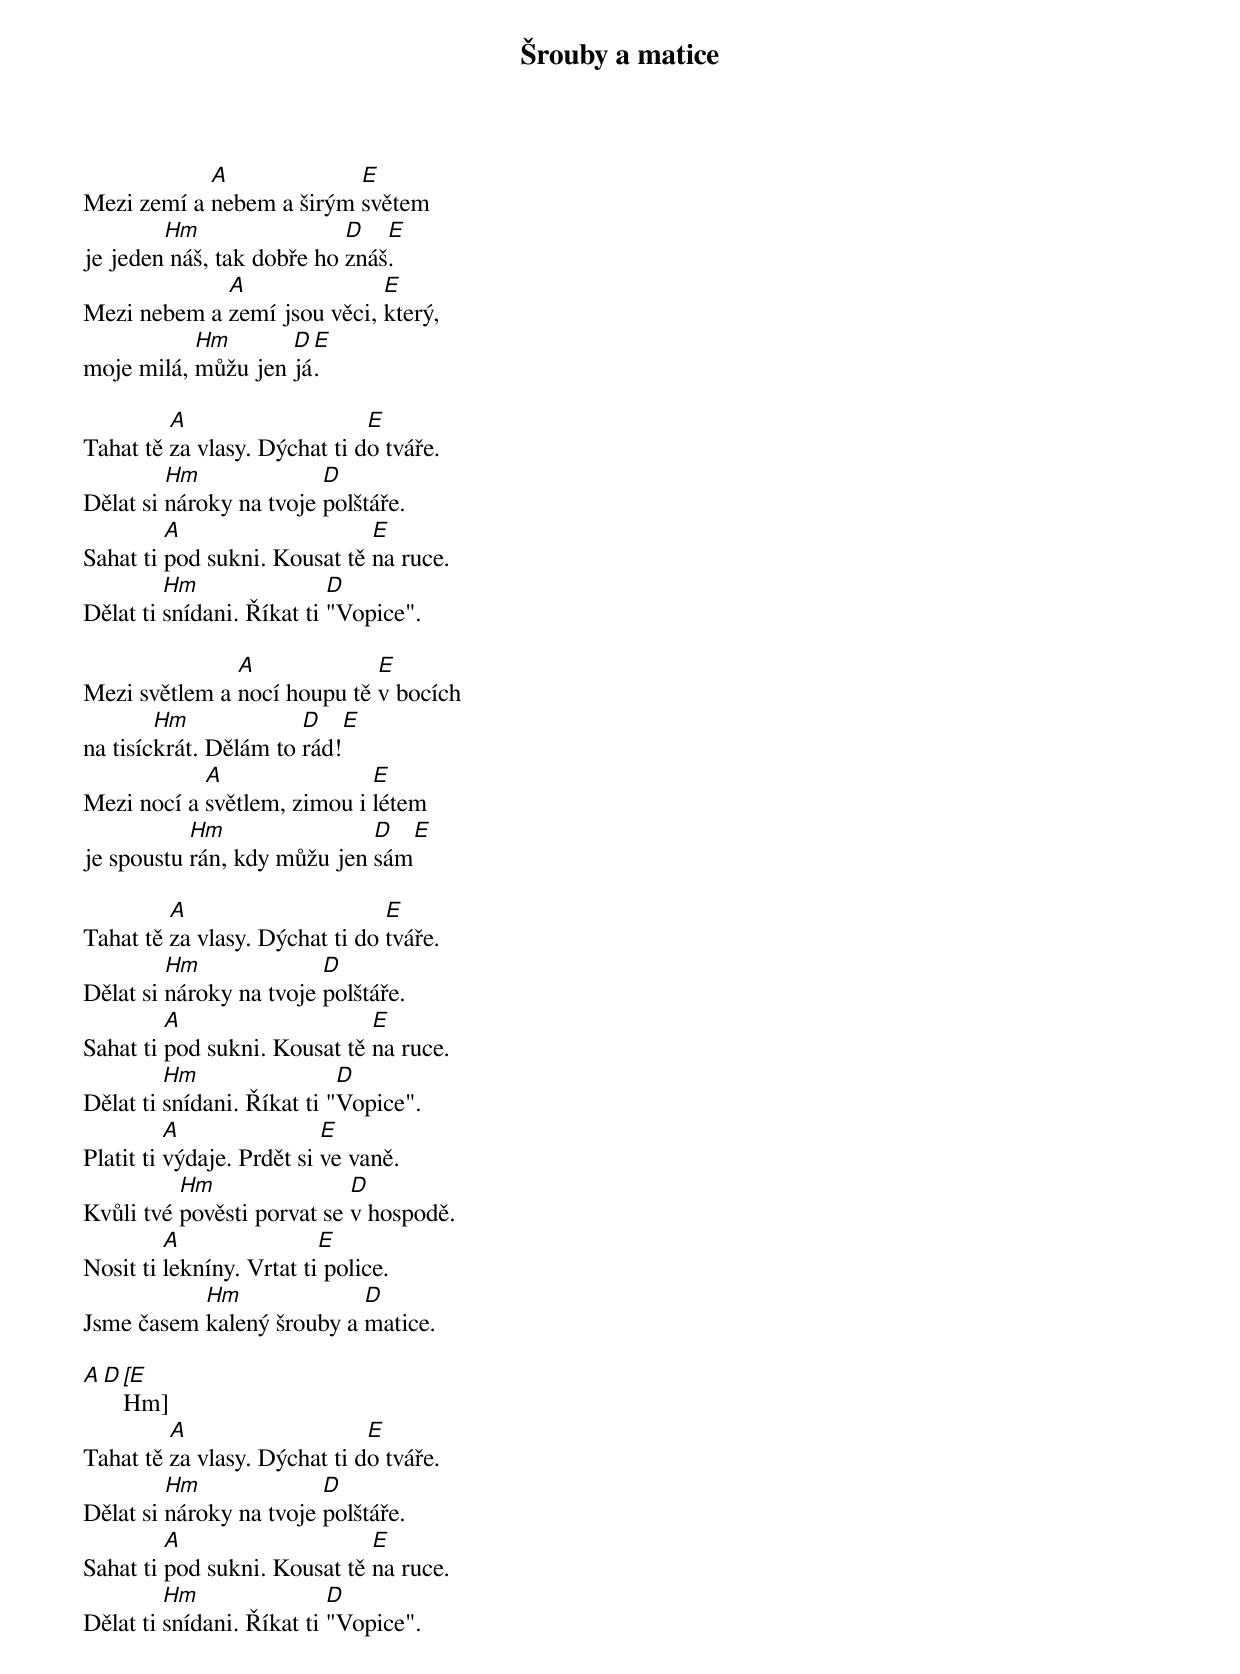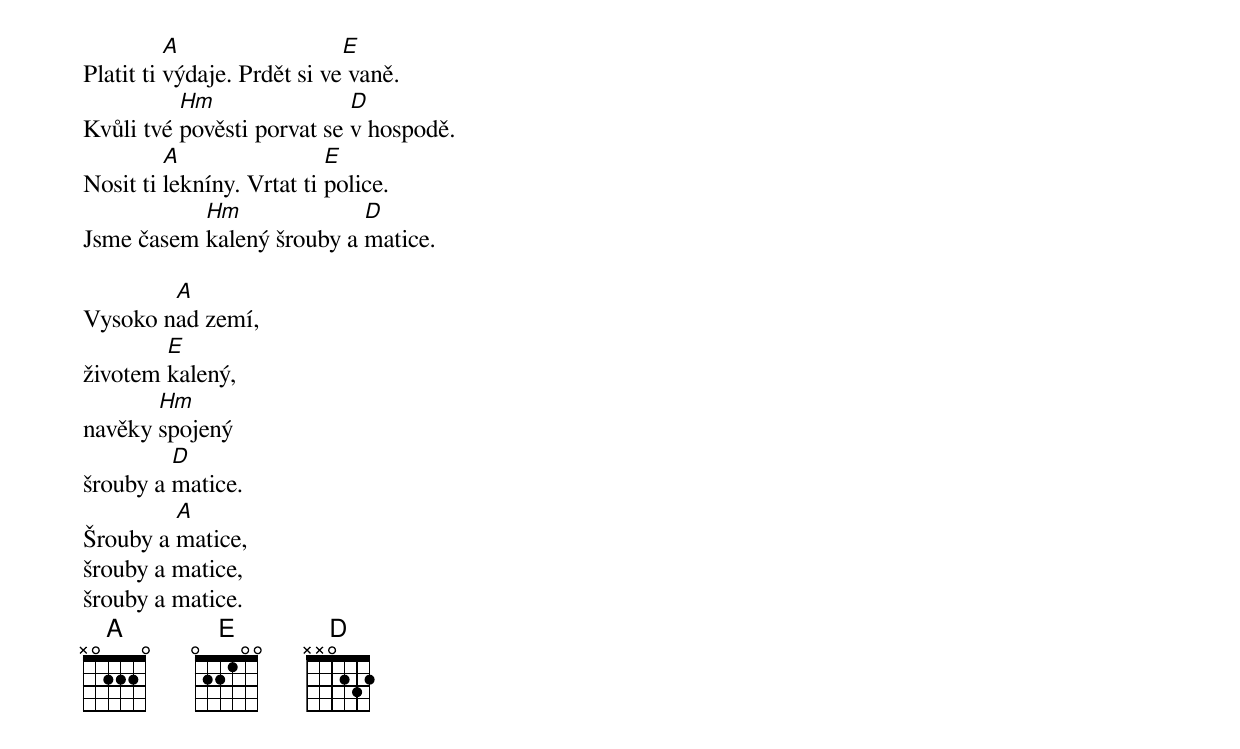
{title: Šrouby a matice}
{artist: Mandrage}

Mezi zemí a [A]nebem a širým [E]světem
je jeden[Hm] náš, tak dobře ho [D]znáš[E].
Mezi nebem a [A]zemí jsou věci, [E]který,
moje milá, [Hm]můžu jen [D]já[E].

Tahat tě [A]za vlasy. Dýchat ti d[E]o tváře.
Dělat si [Hm]nároky na tvoje [D]polštáře.
Sahat ti [A]pod sukni. Kousat tě [E]na ruce.
Dělat ti [Hm]snídani. Říkat ti [D]"Vopice".

Mezi světlem a [A]nocí houpu tě [E]v bocích
na tisíc[Hm]krát. Dělám to [D]rád![E]
Mezi nocí a [A]světlem, zimou i [E]létem
je spoustu [Hm]rán, kdy můžu jen [D]sám[E]

Tahat tě [A]za vlasy. Dýchat ti do [E]tváře.
Dělat si [Hm]nároky na tvoje [D]polštáře.
Sahat ti [A]pod sukni. Kousat tě [E]na ruce.
Dělat ti [Hm]snídani. Říkat ti "[D]Vopice".
Platit ti [A]výdaje. Prdět si [E]ve vaně.
Kvůli tvé [Hm]pověsti porvat se [D]v hospodě.
Nosit ti [A]lekníny. Vrtat ti[E] police.
Jsme časem [Hm]kalený šrouby a [D]matice.

[A][D][[E]Hm]
Tahat tě [A]za vlasy. Dýchat ti d[E]o tváře.
Dělat si [Hm]nároky na tvoje [D]polštáře.
Sahat ti [A]pod sukni. Kousat tě [E]na ruce.
Dělat ti [Hm]snídani. Říkat ti [D]"Vopice".
Platit ti [A]výdaje. Prdět si ve[E] vaně.
Kvůli tvé [Hm]pověsti porvat se [D]v hospodě.
Nosit ti [A]lekníny. Vrtat ti [E]police.
Jsme časem [Hm]kalený šrouby a [D]matice.

Vysoko n[A]ad zemí,
životem [E]kalený,
navěky [Hm]spojený
šrouby a [D]matice.
Šrouby a [A]matice,
šrouby a matice,
šrouby a matice.
